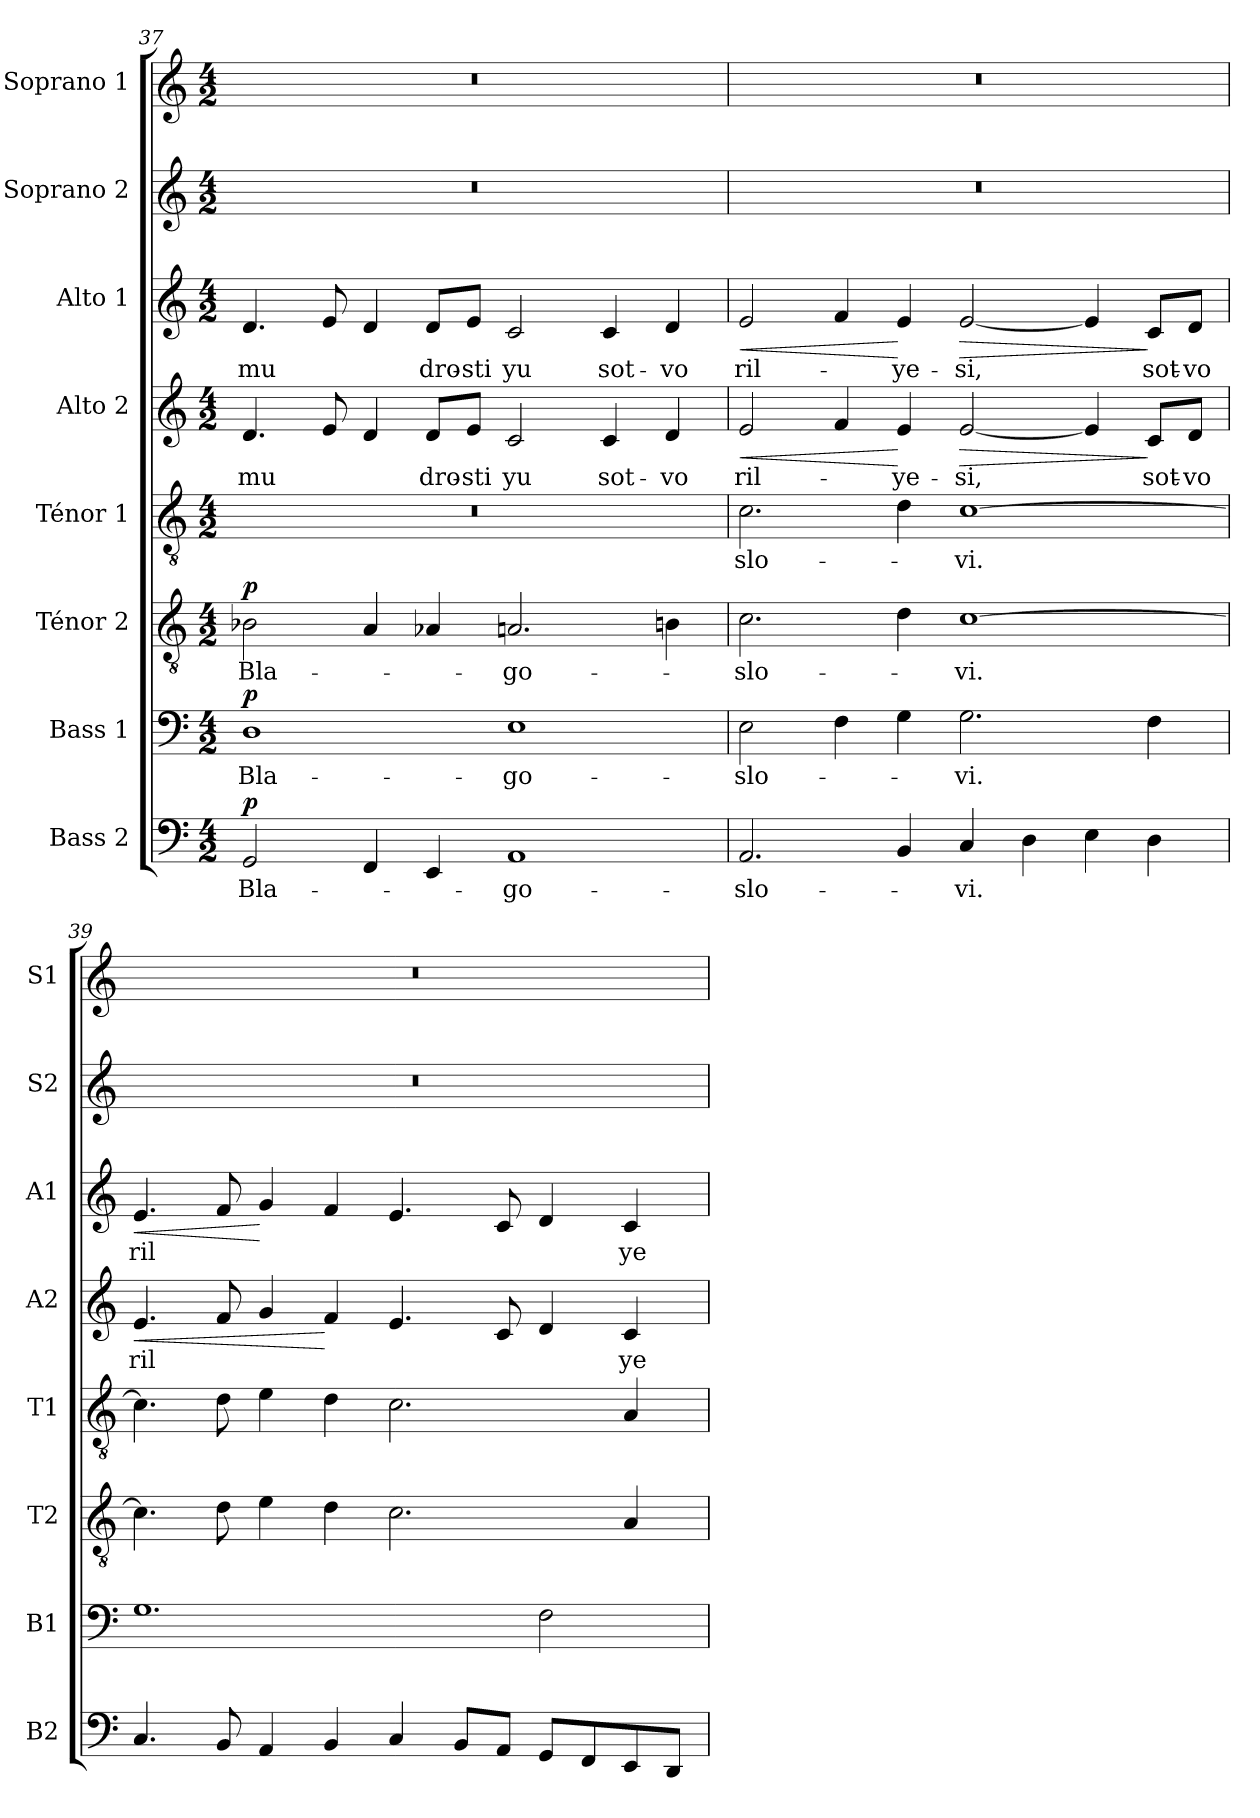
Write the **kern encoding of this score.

**kern	**text	**dynam	**kern	**text	**dynam	**kern	**text	**dynam	**kern	**text	**kern	**text	**dynam	**kern	**text	**dynam	**kern	**kern
*part8	*part8	*part8	*part7	*part7	*part7	*part6	*part6	*part6	*part5	*part5	*part4	*part4	*part4	*part3	*part3	*part3	*part2	*part1
*staff8	*staff8	*staff8	*staff7	*staff7	*staff7	*staff6	*staff6	*staff6	*staff5	*staff5	*staff4	*staff4	*staff4	*staff3	*staff3	*staff3	*staff2	*staff1
*I"Bass 2	*	*	*I"Bass 1	*	*	*I"Ténor 2	*	*	*I"Ténor 1	*	*I"Alto 2	*	*	*I"Alto 1	*	*	*I"Soprano 2	*I"Soprano 1
*I'B2	*	*	*I'B1	*	*	*I'T2	*	*	*I'T1	*	*I'A2	*	*	*I'A1	*	*	*I'S2	*I'S1
*clefF4	*	*	*clefF4	*	*	*clefGv2	*	*	*clefGv2	*	*clefG2	*	*	*clefG2	*	*	*clefG2	*clefG2
*k[]	*	*	*k[]	*	*	*k[]	*	*	*k[]	*	*k[]	*	*	*k[]	*	*	*k[]	*k[]
*M4/2	*	*	*M4/2	*	*	*M4/2	*	*	*M4/2	*	*M4/2	*	*	*M4/2	*	*	*M4/2	*M4/2
=37	=37	=37	=37	=37	=37	=37	=37	=37	=37	=37	=37	=37	=37	=37	=37	=37	=37	=37
!	!LO:LY:b	!LO:DY:a	!	!LO:LY:b	!LO:DY:a	!	!LO:LY:b	!LO:DY:a	!	!	!	!LO:LY:b	!	!	!LO:LY:b	!	!	!
2GG/	Bla-	p	1D	Bla-	p	2B-X\	Bla-	p	0r	.	4.d/	-mu	.	4.d/	-mu	.	0r	0r
.	.	.	.	.	.	.	.	.	.	.	8e/	.	.	8e/	.	.	.	.
4FF/	.	.	.	.	.	4A/	.	.	.	.	4d/	.	.	4d/	.	.	.	.
!	!	!	!	!	!	!	!	!	!	!	!	!LO:LY:b	!	!	!LO:LY:b	!	!	!
4EE/	.	.	.	.	.	4A-X/	.	.	.	.	8d/L	dro-	.	8d/L	dro-	.	.	.
!	!	!	!	!	!	!	!	!	!	!	!	!LO:LY:b	!	!	!LO:LY:b	!	!	!
.	.	.	.	.	.	.	.	.	.	.	8e/J	-sti	.	8e/J	-sti	.	.	.
!	!LO:LY:b	!	!	!LO:LY:b	!	!	!LO:LY:b	!	!	!	!	!LO:LY:b	!	!	!LO:LY:b	!	!	!
1AA	-go-	.	1E	-go-	.	2.An/	-go-	.	.	.	2c/	yu	.	2c/	yu	.	.	.
!	!	!	!	!	!	!	!	!	!	!	!	!LO:LY:b	!	!	!LO:LY:b	!	!	!
.	.	.	.	.	.	.	.	.	.	.	4c/	sot-	.	4c/	sot-	.	.	.
!	!	!	!	!	!	!	!	!	!	!	!	!LO:LY:b	!	!	!LO:LY:b	!	!	!
.	.	.	.	.	.	4Bn\	.	.	.	.	4d/	-vo	.	4d/	-vo	.	.	.
=38	=38	=38	=38	=38	=38	=38	=38	=38	=38	=38	=38	=38	=38	=38	=38	=38	=38	=38
!	!LO:LY:b	!	!	!LO:LY:b	!	!	!LO:LY:b	!	!	!LO:LY:b	!	!LO:LY:b	!LO:HP:b	!	!LO:LY:b	!LO:HP:b	!	!
2.AA/	-slo-	.	2E\	-slo-	.	2.c\	-slo-	.	2.c\	-slo-	2e/	ril-	<	2e/	ril-	<	0r	0r
.	.	.	4F\	.	.	.	.	.	.	.	4f/	.	.	4f/	.	.	.	.
!	!	!	!	!	!	!	!	!	!	!	!	!LO:LY:b	!	!	!LO:LY:b	!	!	!
4BB/	.	.	4G\	.	.	4d\	.	.	4d\	.	4e/	-ye-	[	4e/	-ye-	[	.	.
!	!LO:LY:b	!	!	!LO:LY:b	!	!	!LO:LY:b	!	!	!LO:LY:b	!	!LO:LY:b	!LO:HP:b	!	!LO:LY:b	!LO:HP:b	!	!
4C/	-vi.	.	2.G\	-vi.	.	[1c	-vi.	.	[1c	-vi.	[2e/	-si,	>	[2e/	-si,	>	.	.
4D\	.	.	.	.	.	.	.	.	.	.	.	.	.	.	.	.	.	.
4E\	.	.	.	.	.	.	.	.	.	.	4e/]	.	.	4e/]	.	.	.	.
!	!	!	!	!	!	!	!	!	!	!	!	!LO:LY:b	!	!	!LO:LY:b	!	!	!
4D\	.	.	4F\	.	.	.	.	.	.	.	8c/L	sot-	]	8c/L	sot-	]	.	.
!	!	!	!	!	!	!	!	!	!	!	!	!LO:LY:b	!	!	!LO:LY:b	!	!	!
.	.	.	.	.	.	.	.	.	.	.	8d/J	-vo	.	8d/J	-vo	.	.	.
!!LO:PB:g=z
=39	=39	=39	=39	=39	=39	=39	=39	=39	=39	=39	=39	=39	=39	=39	=39	=39	=39	=39
!	!	!	!	!	!	!	!	!	!	!	!	!LO:LY:b	!LO:HP:b	!	!LO:LY:b	!LO:HP:b	!	!
4.C/	.	.	1.G	.	.	4.c\]	.	.	4.c\]	.	4.e/	ril	<	4.e/	ril	<	0r	0r
8BB/	.	.	.	.	.	8d\	.	.	8d\	.	8f/	.	.	8f/	.	.	.	.
4AA/	.	.	.	.	.	4e\	.	.	4e\	.	4g/	.	.	4g/	.	[	.	.
4BB/	.	.	.	.	.	4d\	.	.	4d\	.	4f/	.	[	4f/	.	.	.	.
4C/	.	.	.	.	.	2.c\	.	.	2.c\	.	4.e/	.	.	4.e/	.	.	.	.
8BB/L	.	.	.	.	.	.	.	.	.	.	.	.	.	.	.	.	.	.
8AA/J	.	.	.	.	.	.	.	.	.	.	8c/	.	.	8c/	.	.	.	.
8GG/L	.	.	2F\	.	.	.	.	.	.	.	4d/	.	.	4d/	.	.	.	.
8FF/	.	.	.	.	.	.	.	.	.	.	.	.	.	.	.	.	.	.
!	!	!	!	!	!	!	!	!	!	!	!	!LO:LY:b	!	!	!LO:LY:b	!	!	!
8EE/	.	.	.	.	.	4A/	.	.	4A/	.	4c/	ye-	.	4c/	ye-	.	.	.
8DD/J	.	.	.	.	.	.	.	.	.	.	.	.	.	.	.	.	.	.
=	=	=	=	=	=	=	=	=	=	=	=	=	=	=	=	=	=	=
*-	*-	*-	*-	*-	*-	*-	*-	*-	*-	*-	*-	*-	*-	*-	*-	*-	*-	*-
